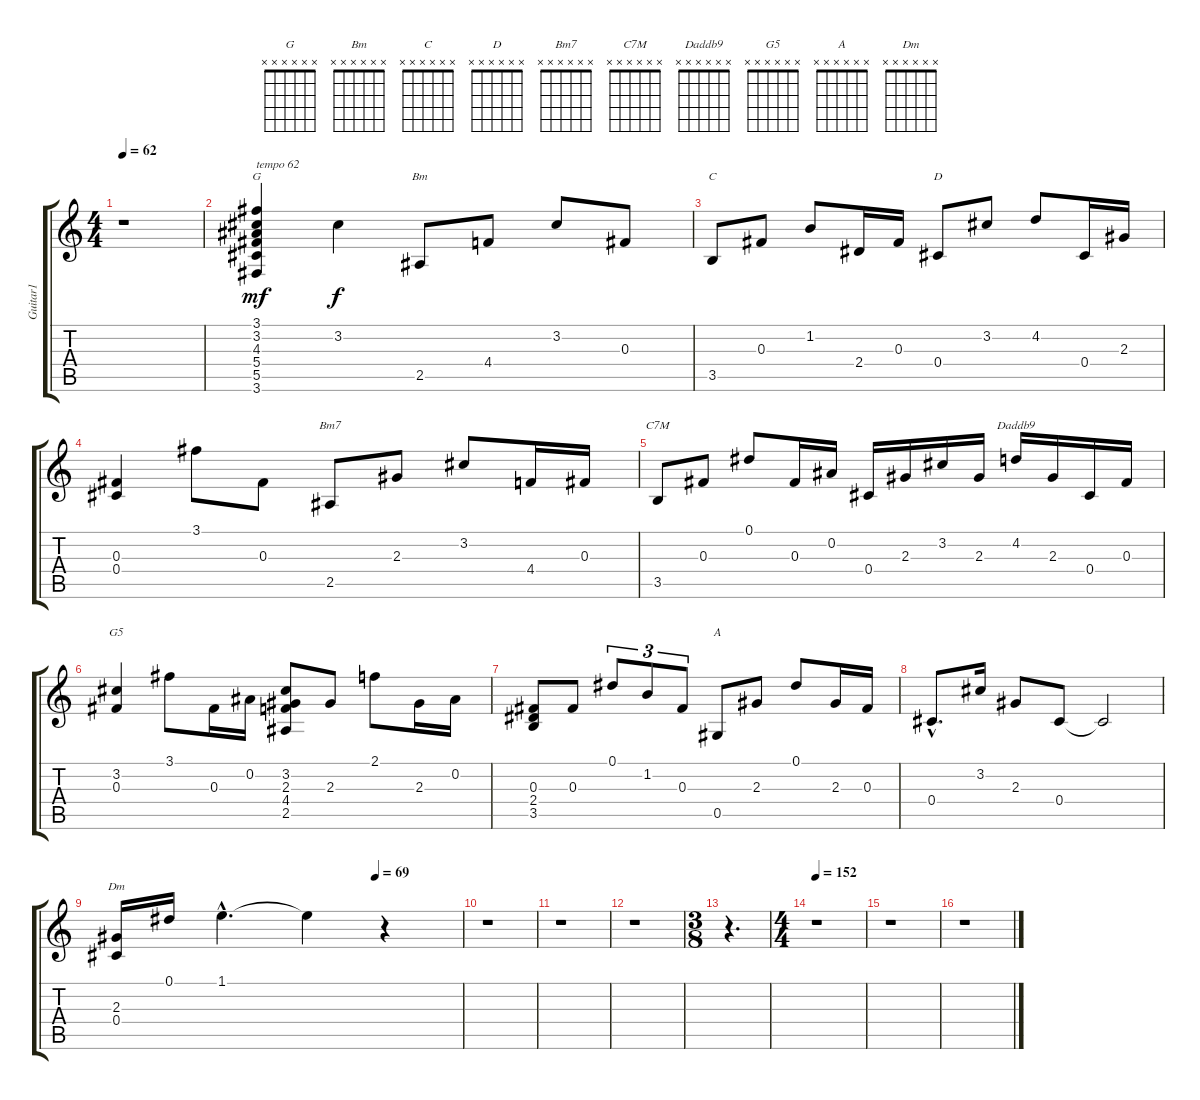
\track ("Guitar1" "Guitar1") {instrument electricguitarclean}
\staff {score tabs}
\tuning (Eb4 Bb3 Gb3 Db3 Ab2 Eb2) {hide}
\chord ("G" x x x x x x) {firstfret 0}
\chord ("Bm" x x x x x x) {firstfret 0}
\chord ("C" x x x x x x) {firstfret 0}
\chord ("D" x x x x x x) {firstfret 0}
\chord ("Bm7" x x x x x x) {firstfret 0}
\chord ("C7M" x x x x x x) {firstfret 0}
\chord ("Daddb9" x x x x x x) {firstfret 0}
\chord ("G5" x x x x x x) {firstfret 0}
\chord ("A" x x x x x x) {firstfret 0}
\chord ("Dm" x x x x x x) {firstfret 0}
\ts (4 4)
\tempo 62
\clef g2
\ks c
r.1{dy mf instrument electricguitarclean} |
(3.1 3.2 4.3 5.4 5.5 3.6).4{ch "G" txt "tempo 62"} 3.2.4{dy f} 2.5.8{ch "Bm"} 4.4.8 3.2.8 0.3.8 |
3.5.8{ch "C"} 0.3.8 1.2.8 2.4.16 0.3.16 0.4.8{ch "D"} 3.2.8 4.2.8 0.4.16 2.3.16 |
(0.3 0.4).4 3.1.8 0.3.8 2.5.8{ch "Bm7"} 2.3.8 3.2.8 4.4.16 0.3.16 |
3.5.8{ch "C7M"} 0.3.8 0.1.8 0.3.16 0.2.16 0.4.16 2.3.16 3.2.16 2.3.16 4.2.16{ch "Daddb9"} 2.3.16 0.4.16 0.3.16 |
(3.2 0.3).4{ch "G5"} 3.1.8 0.3.16 0.2.16 (3.2 2.3 4.4 2.5).8 2.3.8 2.1.8 2.3.16 0.2.16 |
(0.3 2.4 3.5).8 0.3.8 0.1.8{tu (3 2)} 1.2.8{tu (3 2)} 0.3.8{tu (3 2)} 0.5.8{ch "A"} 2.3.8 0.1.8 2.3.16 0.3.16 |
0.4{hac}.8{d} 3.2.16 2.3.8 0.4.8 0.4{t}.2 |
\tempo (69 0.75)
(2.3 0.4).16{ch "Dm"} 0.1.16 1.1{hac}.4{d} 1.1{t}.4 r.4 |
r.1 |
r.1 |
r.1 |
\ts (3 8)
r.4{d} |
\ts (4 4)
\tempo 152
r.1 |
r.1 |
r.1
